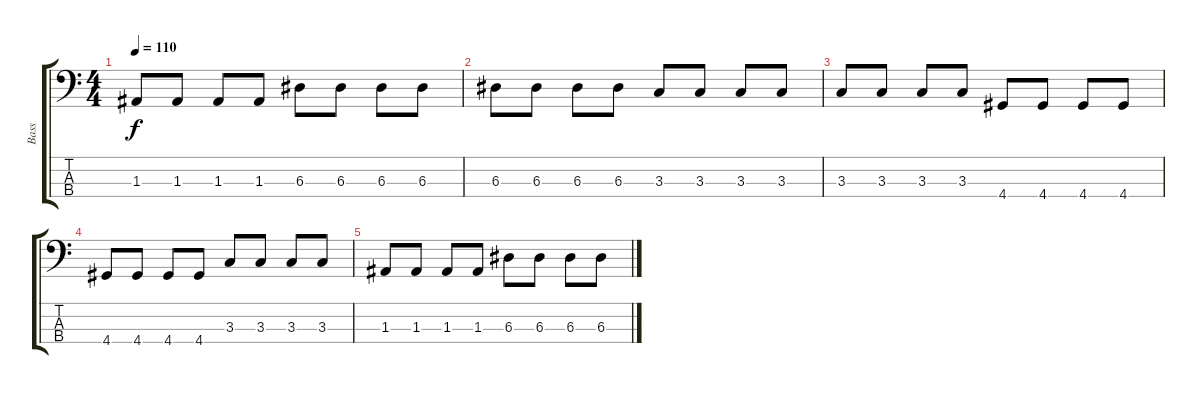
\track ("Bass" "Bass") {instrument electricbassfinger}
\staff {score tabs}
\tuning (G2 D2 A1 E1) {hide}
\ts (4 4)
\tempo 110
\clef f4
\ks c
1.3.8{dy f} 1.3.8 1.3.8 1.3.8 6.3.8 6.3.8 6.3.8 6.3.8 |
6.3.8 6.3.8 6.3.8 6.3.8 3.3.8 3.3.8 3.3.8 3.3.8 |
3.3.8 3.3.8 3.3.8 3.3.8 4.4.8 4.4.8 4.4.8 4.4.8 |
4.4.8 4.4.8 4.4.8 4.4.8 3.3.8 3.3.8 3.3.8 3.3.8 |
1.3.8 1.3.8 1.3.8 1.3.8 6.3.8 6.3.8 6.3.8 6.3.8
